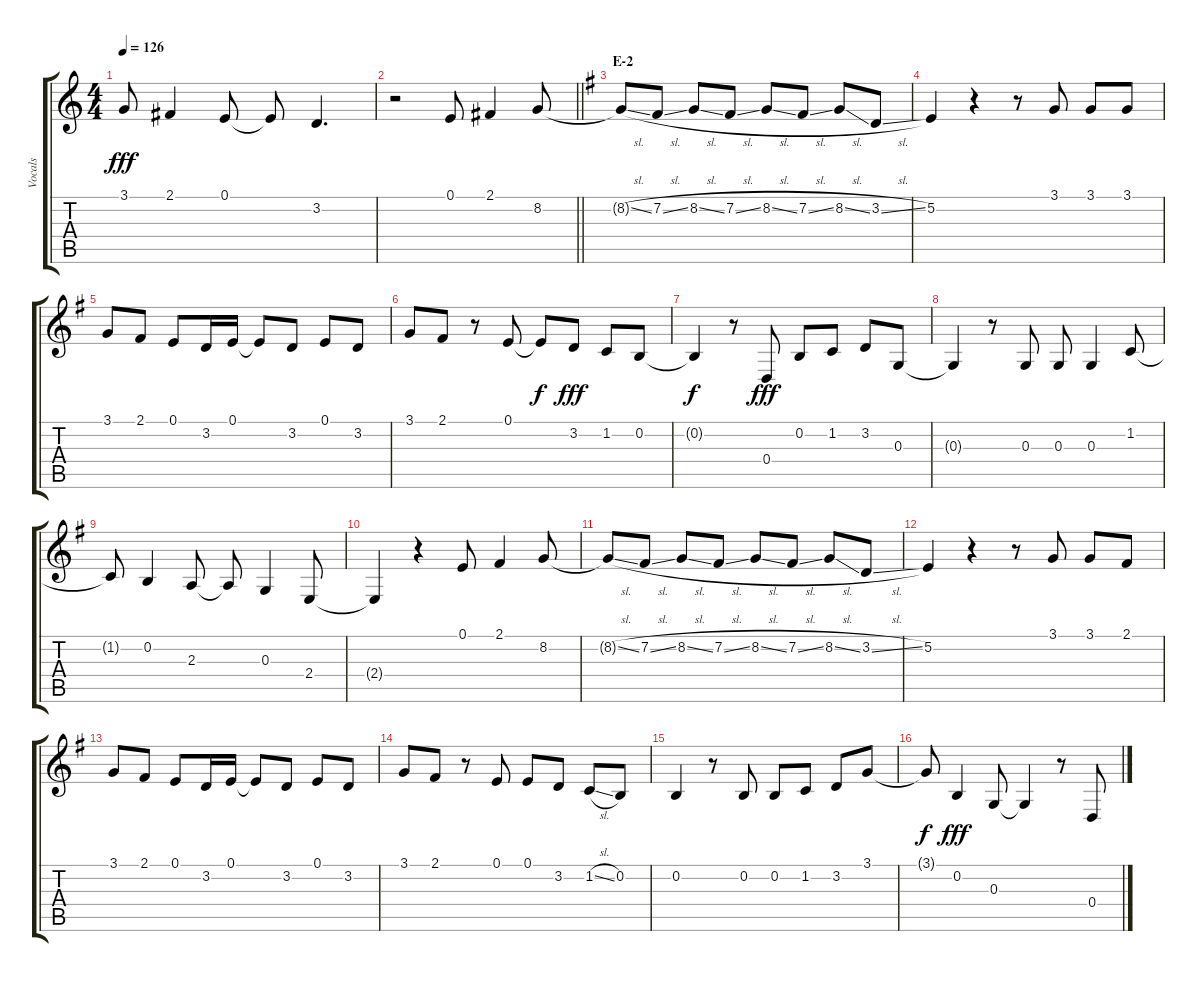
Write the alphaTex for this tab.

\track ("Vocals" "Vocals") {instrument voiceoohs}
\staff {score tabs}
\tuning (E4 B3 G3 D3 A2 E2) {hide}
\ts (4 4)
\tempo 126
\clef g2
\ks c
3.1{t}.8{dy fff} 2.1.4 0.1.8 0.1{t}.8 3.2.4{d} |
\barLineRight lightlight
r.2 0.1.8 2.1.4 8.2.8 |
\section ("" "E-2")
\ks g
8.2{sl t}.8 7.2{sl}.8 8.2{sl}.8 7.2{sl}.8 8.2{sl}.8 7.2{sl}.8 8.2{sl}.8 3.2{sl}.8 |
5.2.4 r.4 r.8 3.1.8 3.1.8 3.1.8 |
3.1.8 2.1.8 0.1.8 3.2.16 0.1.16 0.1{t}.8 3.2.8 0.1.8 3.2.8 |
3.1.8 2.1.8 r.8 0.1.8 0.1{t}.8{dy f} 3.2.8{dy fff} 1.2.8 0.2.8 |
0.2{t}.4{dy f} r.8 0.4.8{dy fff} 0.2.8 1.2.8 3.2.8 0.3.8 |
0.3{t}.4 r.8 0.3.8 0.3.8 0.3.4 1.2.8 |
1.2{t}.8 0.2.4 2.3.8 2.3{t}.8 0.3.4 2.4.8 |
2.4{t}.4 r.4 0.1.8 2.1.4 8.2.8 |
8.2{sl t}.8 7.2{sl}.8 8.2{sl}.8 7.2{sl}.8 8.2{sl}.8 7.2{sl}.8 8.2{sl}.8 3.2{sl}.8 |
5.2.4 r.4 r.8 3.1.8 3.1.8 2.1.8 |
3.1.8 2.1.8 0.1.8 3.2.16 0.1.16 0.1{t}.8 3.2.8 0.1.8 3.2.8 |
3.1.8 2.1.8 r.8 0.1.8 0.1.8 3.2.8 1.2{sl}.8 0.2.8 |
0.2.4 r.8 0.2.8 0.2.8 1.2.8 3.2.8 3.1.8 |
3.1{t}.8{dy f} 0.2.4{dy fff} 0.3.8 0.3{t}.4 r.8 0.4.8
